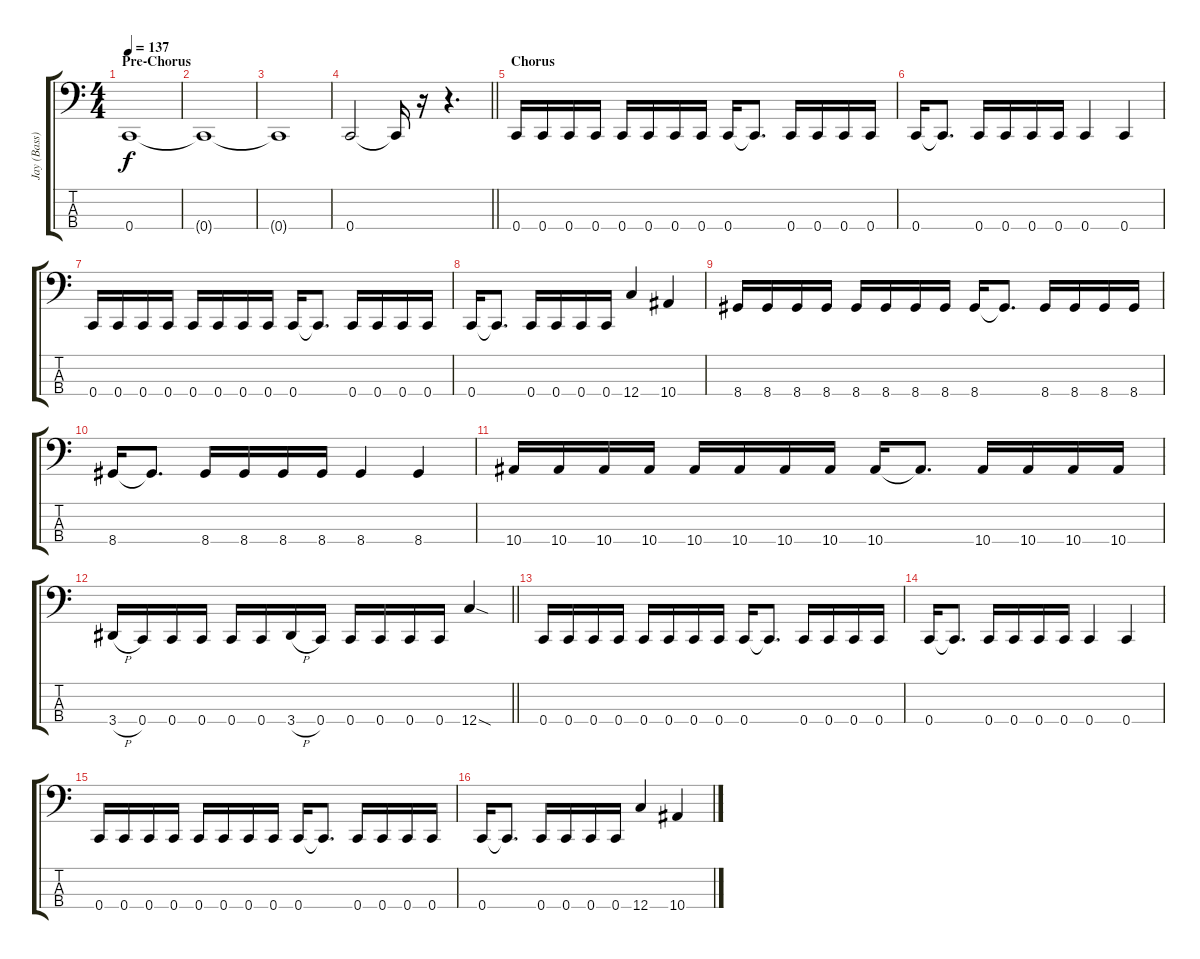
\track ("Jay (Bass)" "Jay (Bass)") {instrument electricbasspick}
\staff {score tabs}
\tuning (F2 C2 G1 C1) {hide}
\ts (4 4)
\section ("" "Pre-Chorus")
\tempo 137
\clef f4
\ks c
0.4.1{dy f} |
0.4{t}.1 |
0.4{t}.1 |
\barLineRight lightlight
0.4.2 0.4{t}.16 r.16 r.4{d} |
\section ("" "Chorus")
0.4.16 0.4.16 0.4.16 0.4.16 0.4.16 0.4.16 0.4.16 0.4.16 0.4.16 0.4{t}.8{d} 0.4.16 0.4.16 0.4.16 0.4.16 |
0.4.16 0.4{t}.8{d} 0.4.16 0.4.16 0.4.16 0.4.16 0.4.4 0.4.4 |
0.4.16 0.4.16 0.4.16 0.4.16 0.4.16 0.4.16 0.4.16 0.4.16 0.4.16 0.4{t}.8{d} 0.4.16 0.4.16 0.4.16 0.4.16 |
0.4.16 0.4{t}.8{d} 0.4.16 0.4.16 0.4.16 0.4.16 12.4.4 10.4.4 |
8.4.16 8.4.16 8.4.16 8.4.16 8.4.16 8.4.16 8.4.16 8.4.16 8.4.16 8.4{t}.8{d} 8.4.16 8.4.16 8.4.16 8.4.16 |
8.4.16 8.4{t}.8{d} 8.4.16 8.4.16 8.4.16 8.4.16 8.4.4 8.4.4 |
10.4.16 10.4.16 10.4.16 10.4.16 10.4.16 10.4.16 10.4.16 10.4.16 10.4.16 10.4{t}.8{d} 10.4.16 10.4.16 10.4.16 10.4.16 |
\barLineRight lightlight
3.4{h}.16 0.4.16 0.4.16 0.4.16 0.4.16 0.4.16 3.4{h}.16 0.4.16 0.4.16 0.4.16 0.4.16 0.4.16 12.4{sod}.4 |
0.4.16 0.4.16 0.4.16 0.4.16 0.4.16 0.4.16 0.4.16 0.4.16 0.4.16 0.4{t}.8{d} 0.4.16 0.4.16 0.4.16 0.4.16 |
0.4.16 0.4{t}.8{d} 0.4.16 0.4.16 0.4.16 0.4.16 0.4.4 0.4.4 |
0.4.16 0.4.16 0.4.16 0.4.16 0.4.16 0.4.16 0.4.16 0.4.16 0.4.16 0.4{t}.8{d} 0.4.16 0.4.16 0.4.16 0.4.16 |
0.4.16 0.4{t}.8{d} 0.4.16 0.4.16 0.4.16 0.4.16 12.4.4 10.4.4
